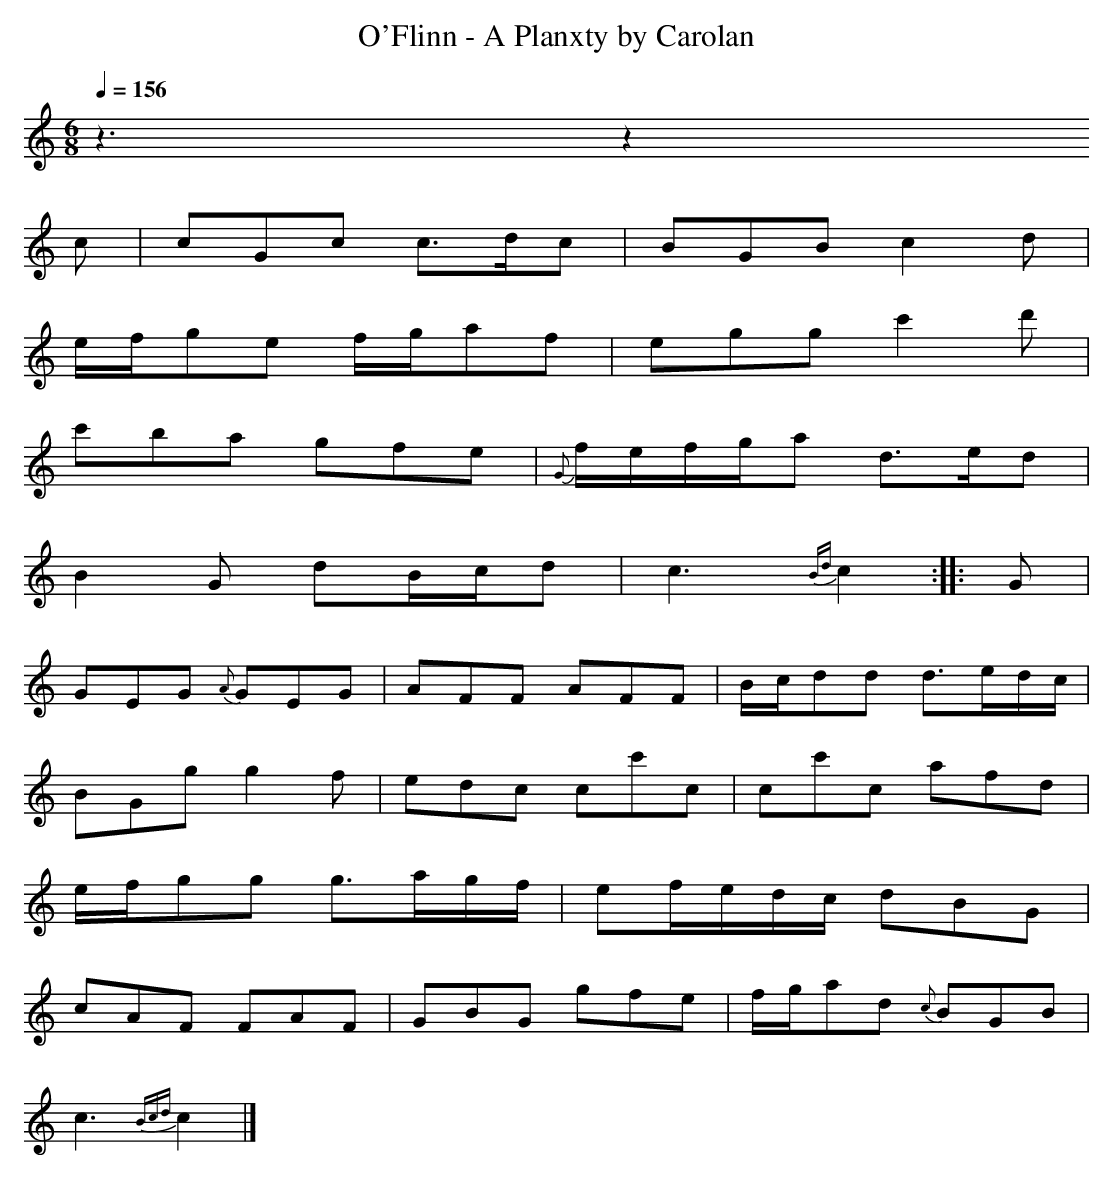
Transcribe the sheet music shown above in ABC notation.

X:1
T: O'Flinn - A Planxty by Carolan
M: 6/8
L: 1/8
Q: 1/4=156
K: C % 0 sharps
V: 1
z3 z2
c | cGc c>dc | BGB c2d |
e/f/ge f/g/af | egg c'2d' |
c'ba gfe | {G}f/e/f/g/a d>ed |
B2G dB/c/d | c3 {Bd}c2 :: G |
GEG {A}GEG | AFF AFF | B/c/dd d>ed/c/ |
BGg g2f | edc cc'c | cc'c afd |
e/f/gg g>ag/f/ | ef/e/d/c/ dBG |
cAF FAF | GBG gfe | f/g/ad {c}BGB |
c3 {Bcd}c2 |]
